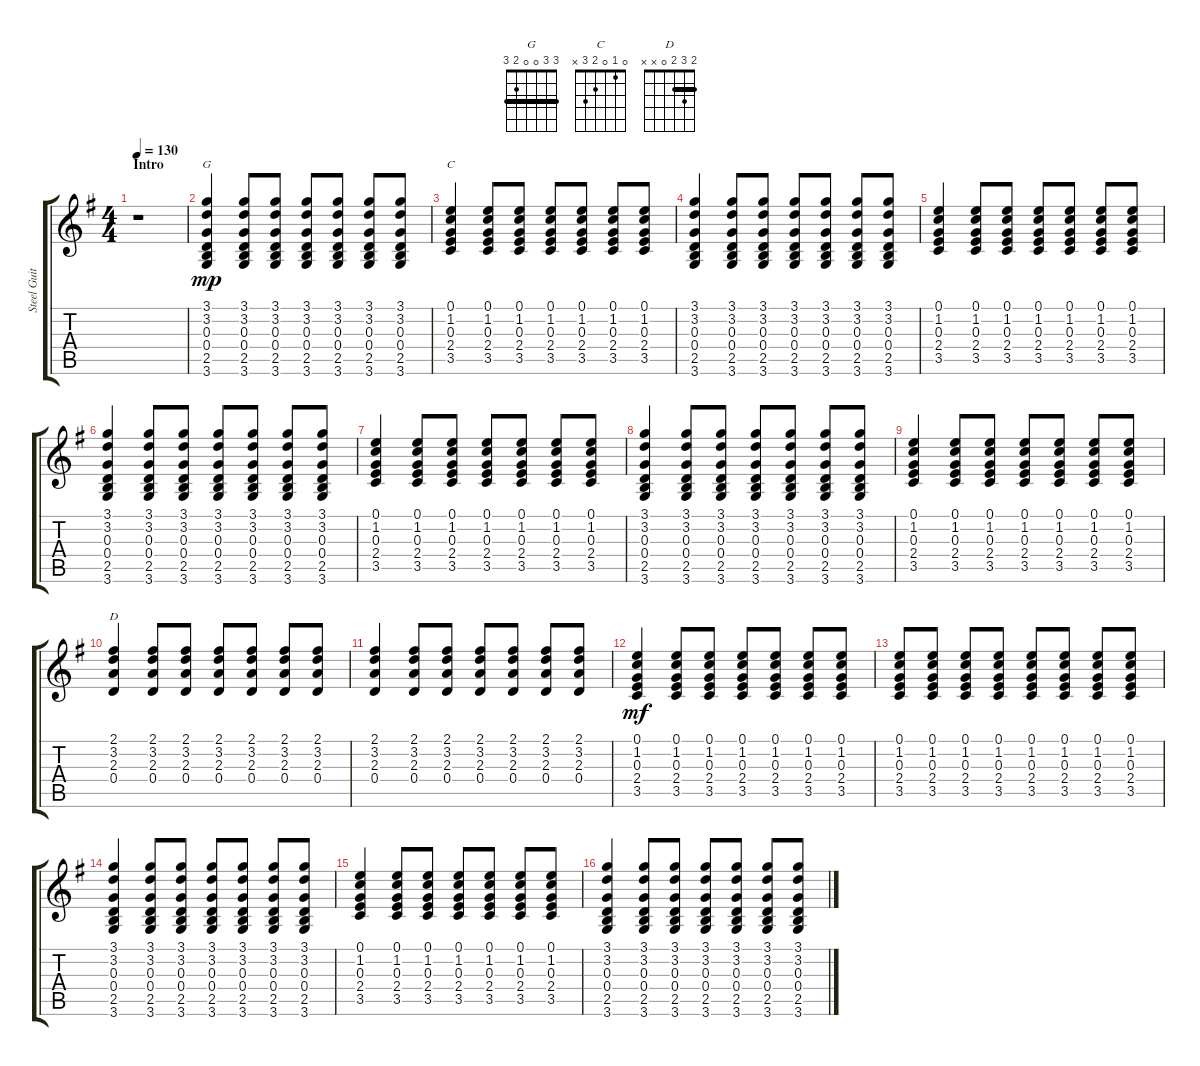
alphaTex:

\track ("Steel Guitar" "Steel Guit") {instrument acousticguitarsteel}
\staff {score tabs}
\tuning (E4 B3 G3 D3 A2 E2) {hide}
\chord ("G" 3 3 0 0 2 3) {barre 3}
\chord ("C" 0 1 0 2 3 x)
\chord ("D" 2 3 2 0 x x) {barre 2}
\ts (4 4)
\section ("" "Intro")
\tempo 130
\clef g2
\ks g
r.1{dy mp instrument acousticguitarsteel} |
(3.1 3.2 0.3 0.4 2.5 3.6).4{ch "G"} (3.1 3.2 0.3 0.4 2.5 3.6).8 (3.1 3.2 0.3 0.4 2.5 3.6).8 (3.1 3.2 0.3 0.4 2.5 3.6).8 (3.1 3.2 0.3 0.4 2.5 3.6).8 (3.1 3.2 0.3 0.4 2.5 3.6).8 (3.1 3.2 0.3 0.4 2.5 3.6).8 |
(0.1 1.2 0.3 2.4 3.5).4{ch "C"} (0.1 1.2 0.3 2.4 3.5).8 (0.1 1.2 0.3 2.4 3.5).8 (0.1 1.2 0.3 2.4 3.5).8 (0.1 1.2 0.3 2.4 3.5).8 (0.1 1.2 0.3 2.4 3.5).8 (0.1 1.2 0.3 2.4 3.5).8 |
(3.1 3.2 0.3 0.4 2.5 3.6).4 (3.1 3.2 0.3 0.4 2.5 3.6).8 (3.1 3.2 0.3 0.4 2.5 3.6).8 (3.1 3.2 0.3 0.4 2.5 3.6).8 (3.1 3.2 0.3 0.4 2.5 3.6).8 (3.1 3.2 0.3 0.4 2.5 3.6).8 (3.1 3.2 0.3 0.4 2.5 3.6).8 |
(0.1 1.2 0.3 2.4 3.5).4 (0.1 1.2 0.3 2.4 3.5).8 (0.1 1.2 0.3 2.4 3.5).8 (0.1 1.2 0.3 2.4 3.5).8 (0.1 1.2 0.3 2.4 3.5).8 (0.1 1.2 0.3 2.4 3.5).8 (0.1 1.2 0.3 2.4 3.5).8 |
(3.1 3.2 0.3 0.4 2.5 3.6).4 (3.1 3.2 0.3 0.4 2.5 3.6).8 (3.1 3.2 0.3 0.4 2.5 3.6).8 (3.1 3.2 0.3 0.4 2.5 3.6).8 (3.1 3.2 0.3 0.4 2.5 3.6).8 (3.1 3.2 0.3 0.4 2.5 3.6).8 (3.1 3.2 0.3 0.4 2.5 3.6).8 |
(0.1 1.2 0.3 2.4 3.5).4 (0.1 1.2 0.3 2.4 3.5).8 (0.1 1.2 0.3 2.4 3.5).8 (0.1 1.2 0.3 2.4 3.5).8 (0.1 1.2 0.3 2.4 3.5).8 (0.1 1.2 0.3 2.4 3.5).8 (0.1 1.2 0.3 2.4 3.5).8 |
(3.1 3.2 0.3 0.4 2.5 3.6).4 (3.1 3.2 0.3 0.4 2.5 3.6).8 (3.1 3.2 0.3 0.4 2.5 3.6).8 (3.1 3.2 0.3 0.4 2.5 3.6).8 (3.1 3.2 0.3 0.4 2.5 3.6).8 (3.1 3.2 0.3 0.4 2.5 3.6).8 (3.1 3.2 0.3 0.4 2.5 3.6).8 |
(0.1 1.2 0.3 2.4 3.5).4 (0.1 1.2 0.3 2.4 3.5).8 (0.1 1.2 0.3 2.4 3.5).8 (0.1 1.2 0.3 2.4 3.5).8 (0.1 1.2 0.3 2.4 3.5).8 (0.1 1.2 0.3 2.4 3.5).8 (0.1 1.2 0.3 2.4 3.5).8 |
(2.1 3.2 2.3 0.4).4{ch "D"} (2.1 3.2 2.3 0.4).8 (2.1 3.2 2.3 0.4).8 (2.1 3.2 2.3 0.4).8 (2.1 3.2 2.3 0.4).8 (2.1 3.2 2.3 0.4).8 (2.1 3.2 2.3 0.4).8 |
(2.1 3.2 2.3 0.4).4 (2.1 3.2 2.3 0.4).8 (2.1 3.2 2.3 0.4).8 (2.1 3.2 2.3 0.4).8 (2.1 3.2 2.3 0.4).8 (2.1 3.2 2.3 0.4).8 (2.1 3.2 2.3 0.4).8 |
(0.1 1.2 0.3 2.4 3.5).4{dy mf} (0.1 1.2 0.3 2.4 3.5).8 (0.1 1.2 0.3 2.4 3.5).8 (0.1 1.2 0.3 2.4 3.5).8 (0.1 1.2 0.3 2.4 3.5).8 (0.1 1.2 0.3 2.4 3.5).8 (0.1 1.2 0.3 2.4 3.5).8 |
(0.1 1.2 0.3 2.4 3.5).8 (0.1 1.2 0.3 2.4 3.5).8 (0.1 1.2 0.3 2.4 3.5).8 (0.1 1.2 0.3 2.4 3.5).8 (0.1 1.2 0.3 2.4 3.5).8 (0.1 1.2 0.3 2.4 3.5).8 (0.1 1.2 0.3 2.4 3.5).8 (0.1 1.2 0.3 2.4 3.5).8 |
(3.1 3.2 0.3 0.4 2.5 3.6).4 (3.1 3.2 0.3 0.4 2.5 3.6).8 (3.1 3.2 0.3 0.4 2.5 3.6).8 (3.1 3.2 0.3 0.4 2.5 3.6).8 (3.1 3.2 0.3 0.4 2.5 3.6).8 (3.1 3.2 0.3 0.4 2.5 3.6).8 (3.1 3.2 0.3 0.4 2.5 3.6).8 |
(0.1 1.2 0.3 2.4 3.5).4 (0.1 1.2 0.3 2.4 3.5).8 (0.1 1.2 0.3 2.4 3.5).8 (0.1 1.2 0.3 2.4 3.5).8 (0.1 1.2 0.3 2.4 3.5).8 (0.1 1.2 0.3 2.4 3.5).8 (0.1 1.2 0.3 2.4 3.5).8 |
(3.1 3.2 0.3 0.4 2.5 3.6).4 (3.1 3.2 0.3 0.4 2.5 3.6).8 (3.1 3.2 0.3 0.4 2.5 3.6).8 (3.1 3.2 0.3 0.4 2.5 3.6).8 (3.1 3.2 0.3 0.4 2.5 3.6).8 (3.1 3.2 0.3 0.4 2.5 3.6).8 (3.1 3.2 0.3 0.4 2.5 3.6).8
